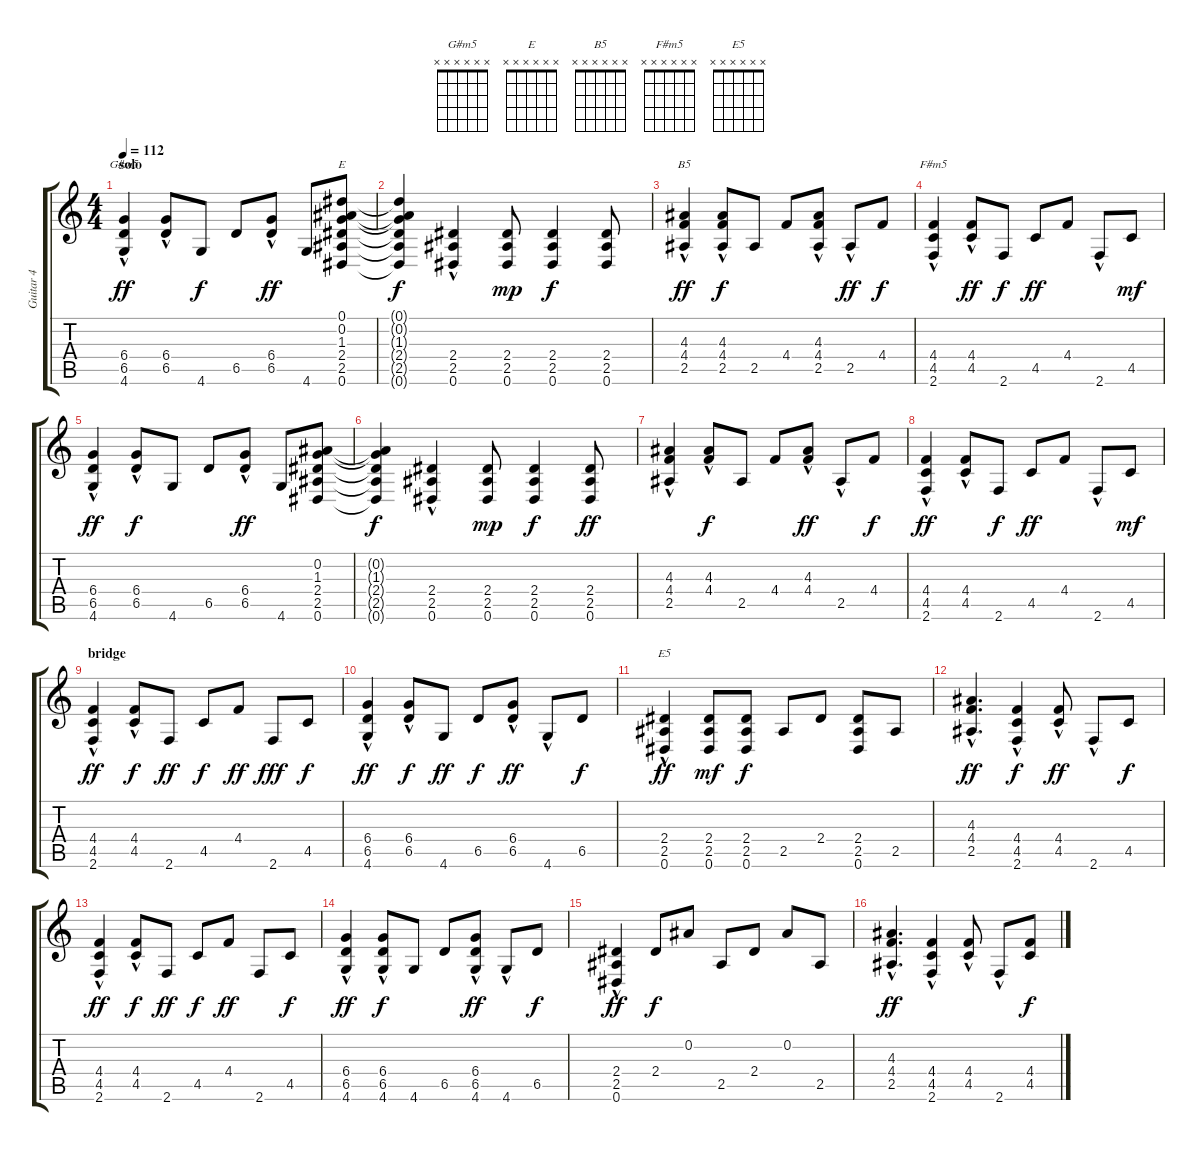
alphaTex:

\track ("Guitar 4" "Guitar 4") {instrument distortionguitar}
\staff {score tabs}
\tuning (Eb4 Bb3 Gb3 Db3 Ab2 Eb2) {hide}
\chord ("G#m5" x x x x x x) {firstfret 0}
\chord ("E" x x x x x x) {firstfret 0}
\chord ("B5" x x x x x x) {firstfret 0}
\chord ("F#m5" x x x x x x) {firstfret 0}
\chord ("E5" x x x x x x) {firstfret 0}
\ts (4 4)
\section ("" "solo")
\tempo 112
\clef g2
\ks c
(6.4{hac} 6.5 4.6).4{ch "G#m5" dy ff} (6.4 6.5{hac}).8 4.6.8{dy f} 6.5.8 (6.4{hac} 6.5{hac}).8{dy ff} 4.6.8 (0.1 0.2 1.3 2.4 2.5 0.6).8{ch "E"} |
(0.1{t} 0.2{t} 1.3{t} 2.4{t} 2.5{t} 0.6{t}).4{dy f} (2.4{hac} 2.5 0.6).4 (2.4 2.5 0.6).8{dy mp} (2.4 2.5 0.6).4{dy f} (2.4 2.5 0.6).8 |
(4.3 4.4{hac} 2.5).4{ch "B5" dy ff} (4.3 4.4{hac} 2.5).8{dy f} 2.5.8 4.4.8 (4.3 4.4{hac} 2.5).8 2.5{hac}.8{dy ff} 4.4.8{dy f} |
(4.4{hac} 4.5{hac} 2.6).4{ch "F#m5"} (4.4 4.5{hac}).8{dy ff} 2.6.8{dy f} 4.5.8{dy ff} 4.4.8 2.6{hac}.8 4.5.8{dy mf} |
(6.4{hac} 6.5 4.6).4{dy ff} (6.4 6.5{hac}).8{dy f} 4.6.8 6.5.8 (6.4{hac} 6.5).8{dy ff} 4.6.8 (0.2 1.3 2.4 2.5 0.6).8 |
(0.2{t} 1.3{t} 2.4{t} 2.5{t} 0.6{t}).4{dy f} (2.4{hac} 2.5 0.6).4 (2.4 2.5 0.6).8{dy mp} (2.4 2.5 0.6).4{dy f} (2.4 2.5 0.6).8{dy ff} |
(4.3 4.4{hac} 2.5).4 (4.3 4.4{hac}).8{dy f} 2.5.8 4.4.8 (4.3 4.4{hac}).8{dy ff} 2.5{hac}.8 4.4.8{dy f} |
(4.4{hac} 4.5{hac} 2.6).4{dy ff} (4.4 4.5{hac}).8 2.6.8{dy f} 4.5.8{dy ff} 4.4.8 2.6{hac}.8 4.5.8{dy mf} |
\section ("" "bridge")
(4.4{hac} 4.5{hac} 2.6).4{dy ff} (4.4 4.5{hac}).8{dy f} 2.6.8{dy ff} 4.5.8{dy f} 4.4.8{dy ff} 2.6.8{dy fff} 4.5.8{dy f} |
(6.4{hac} 6.5{hac} 4.6).4{dy ff} (6.4 6.5{hac}).8{dy f} 4.6.8{dy ff} 6.5.8{dy f} (6.4 6.5{hac}).8{dy ff} 4.6{hac}.8 6.5.8{dy f} |
(2.4 2.5{hac} 0.6{hac}).4{ch "E5" dy ff} (2.4 2.5 0.6).8{dy mf} (2.4 2.5 0.6).8{dy f} 2.5.8 2.4.8 (2.4 2.5 0.6).8 2.5.8 |
(4.3{hac} 4.4 2.5{hac}).4{d dy ff} (4.4{hac} 4.5{hac} 2.6).4{dy f} (4.4{hac} 4.5{hac}).8{dy ff} 2.6{hac}.8 4.5.8{dy f} |
(4.4{hac} 4.5{hac} 2.6).4{dy ff} (4.4 4.5{hac}).8{dy f} 2.6.8{dy ff} 4.5.8{dy f} 4.4.8{dy ff} 2.6.8 4.5.8{dy f} |
(6.4{hac} 6.5{hac} 4.6).4{dy ff} (6.4 6.5{hac} 4.6).8{dy f} 4.6.8 6.5.8 (6.4 6.5{hac} 4.6).8{dy ff} 4.6{hac}.8 6.5.8{dy f} |
(2.4 2.5{hac} 0.6{hac}).4{dy ff} 2.4.8{dy f} 0.2.8 2.5.8 2.4.8 0.2.8 2.5.8 |
(4.3{hac} 4.4 2.5{hac}).4{d dy ff} (4.4{hac} 4.5{hac} 2.6).4 (4.4{hac} 4.5{hac}).8 2.6{hac}.8 (4.4 4.5).8{dy f}
